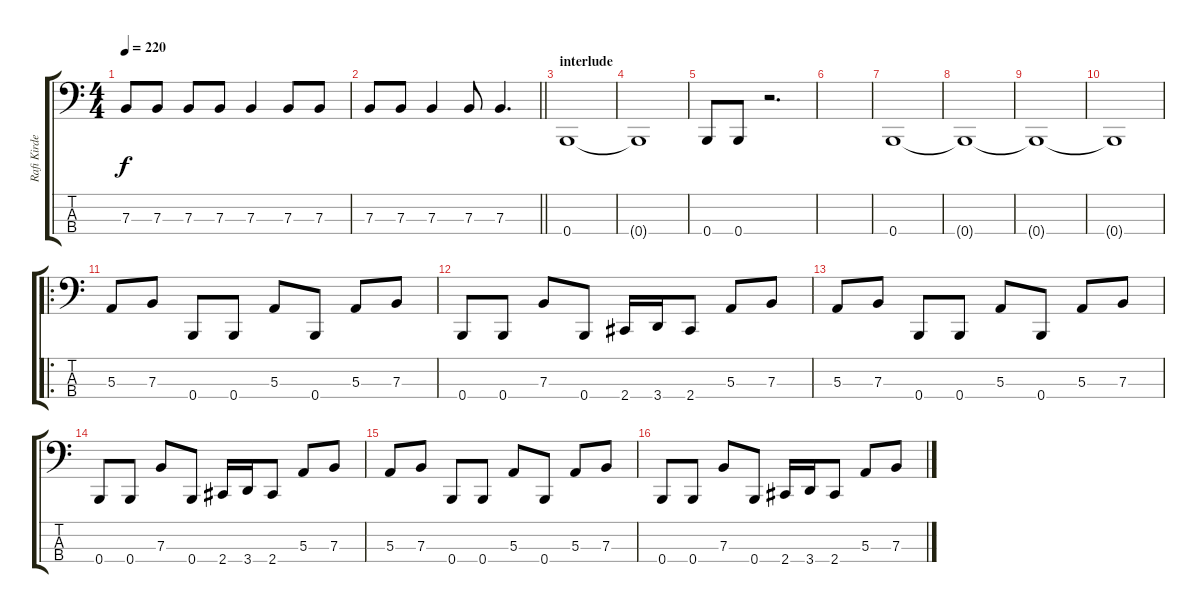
\track ("Rafi Kirder" "Rafi Kirde") {instrument electricbasspick}
\staff {score tabs}
\tuning (D2 A1 E1 B0) {hide}
\ts (4 4)
\tempo 220
\clef f4
\ks c
7.3.8{dy f} 7.3.8 7.3.8 7.3.8 7.3.4 7.3.8 7.3.8 |
\barLineRight lightlight
7.3.8 7.3.8 7.3.4 7.3.8 7.3.4{d} |
\section ("" "interlude")
0.4.1 |
0.4{t}.1 |
0.4.8 0.4.8 r.2{d} |
|
0.4.1 |
0.4{t}.1 |
0.4{t}.1 |
0.4{t}.1 |
\ro
5.3.8 7.3.8 0.4.8 0.4.8 5.3.8 0.4.8 5.3.8 7.3.8 |
0.4.8 0.4.8 7.3.8 0.4.8 2.4.16 3.4.16 2.4.8 5.3.8 7.3.8 |
5.3.8 7.3.8 0.4.8 0.4.8 5.3.8 0.4.8 5.3.8 7.3.8 |
0.4.8 0.4.8 7.3.8 0.4.8 2.4.16 3.4.16 2.4.8 5.3.8 7.3.8 |
5.3.8 7.3.8 0.4.8 0.4.8 5.3.8 0.4.8 5.3.8 7.3.8 |
0.4.8 0.4.8 7.3.8 0.4.8 2.4.16 3.4.16 2.4.8 5.3.8 7.3.8
